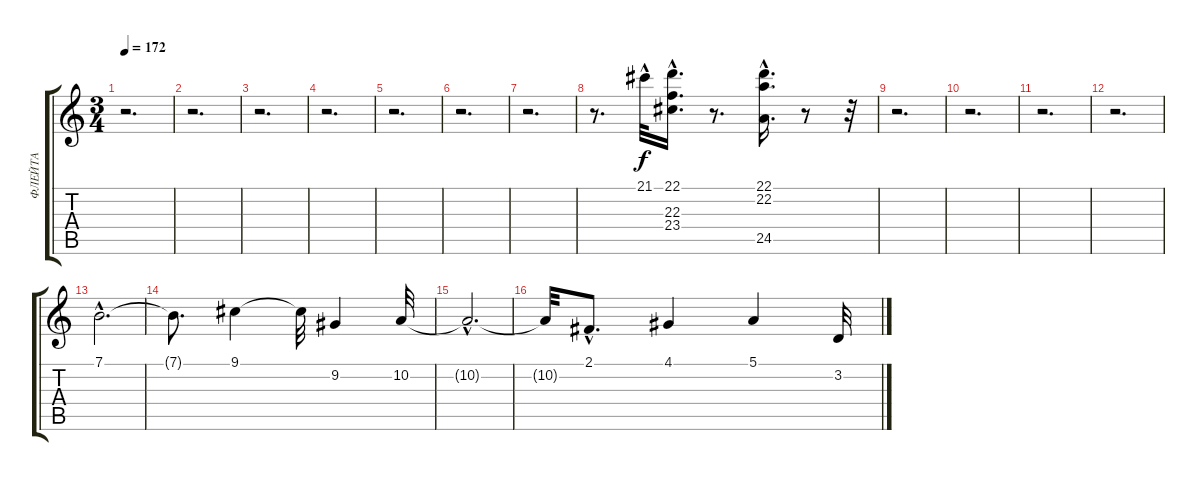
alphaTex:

\track ("ФЛЕЙТА" "ФЛЕЙТА") {instrument flute}
\staff {score tabs}
\tuning (E4 B3 G3 D3 A2 E2) {hide}
\ts (3 4)
\tempo 172
\clef g2
\ks c
r.2{d dy f} |
r.2{d} |
r.2{d} |
r.2{d} |
r.2{d} |
r.2{d} |
r.2{d} |
r.8{d} 21.1{hac}.32 (22.1{hac} 22.3{hac} 23.4).16{d} r.8{d} (22.1{hac} 22.2{hac} 24.5{hac}).16{d} r.8 r.32 |
r.2{d} |
r.2{d} |
r.2{d} |
r.2{d} |
7.1{hac}.2{d} |
7.1{t}.8{d} 9.1.4 9.1{t}.32 9.2.4 10.2.32 |
10.2{hac t}.2{d} |
10.2{t}.32 2.1{hac}.8{d} 4.1.4 5.1.4 3.2.32
